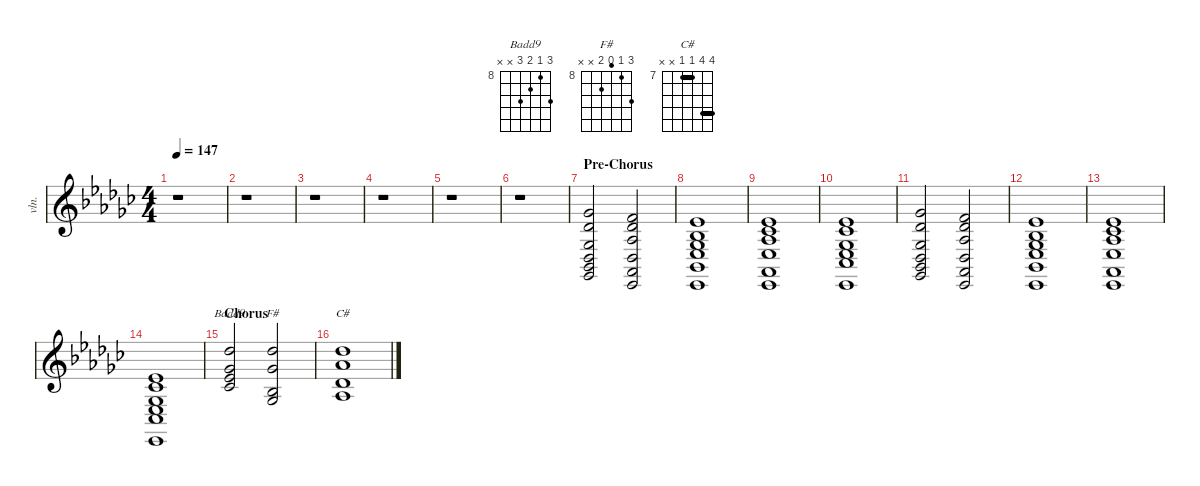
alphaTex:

\defaultSystemsLayout 4
\hideDynamics
\bracketExtendMode nobrackets
\otherSystemsTrackNameOrientation horizontal
\track ("Keyboards" "vln.") {instrument stringensemble1}
\staff {score}
\tuning (Eb4 Bb3 Gb3 Db3 Ab2 Eb2)
\chord ("Badd9" 10 8 9 10 x x) {firstfret 8}
\chord ("F#" 10 8 7 9 x x) {firstfret 8}
\chord ("C#" 10 10 7 7 x x) {firstfret 7 barre (7 10)}
\ts (4 4)
\tempo 147
\clef g2
\ks ebminor
r.1{dy f beam Down} |
r.1{beam Down} |
r.1{beam Down} |
r.1{beam Down} |
r.1{beam Down} |
r.1{beam Down} |
\section ("" "Pre-Chorus")
(3.1{acc b} 3.2{acc b} 0.3{acc b} 0.4{acc b} 2.5{acc b} 3.6{acc b}).2{beam Up} (2.1{acc forcenatural} 3.2{acc b} 2.3{acc b} 0.4{acc b} 0.5{acc b} 0.6{acc b}).2{beam Up} |
(0.1{acc b} 0.2{acc b} 0.3{acc b} 2.4{acc b} 2.5{acc b} 0.6{acc b}).1{beam Up} |
(0.1{acc b} 1.2{acc b} 2.3{acc b} 2.4{acc b} 0.5{acc b} 0.6{acc b}).1{beam Up} |
(0.1{acc b} 1.2{acc b} 0.3{acc b} 2.4{acc b} 3.5{acc b} 0.6{acc b}).1{beam Up} |
(3.1{acc b} 3.2{acc b} 0.3{acc b} 0.4{acc b} 2.5{acc b} 3.6{acc b}).2{beam Up} (2.1{acc forcenatural} 3.2{acc b} 2.3{acc b} 0.4{acc b} 0.5{acc b} 0.6{acc b}).2{beam Up} |
(0.1{acc b} 0.2{acc b} 0.3{acc b} 2.4{acc b} 2.5{acc b} 0.6{acc b}).1{beam Up} |
(0.1{acc b} 1.2{acc b} 2.3{acc b} 2.4{acc b} 0.5{acc b} 0.6{acc b}).1{beam Up} |
(0.1{acc b} 1.2{acc b} 0.3{acc b} 2.4{acc b} 3.5{acc b} 0.6{acc b}).1{beam Up} |
\section ("" "Chorus")
(10.1{acc b} 8.2{acc b} 9.3{acc b} 10.4{acc b}).2{ch "Badd9" beam Up} (10.1{acc b} 8.2{acc b} 0.3{acc b} 9.4{acc b}).2{ch "F#" beam Up} |
(10.1{acc b} 10.2{acc b} 7.3{acc b} 7.4{acc b}).1{ch "C#" beam Up}
